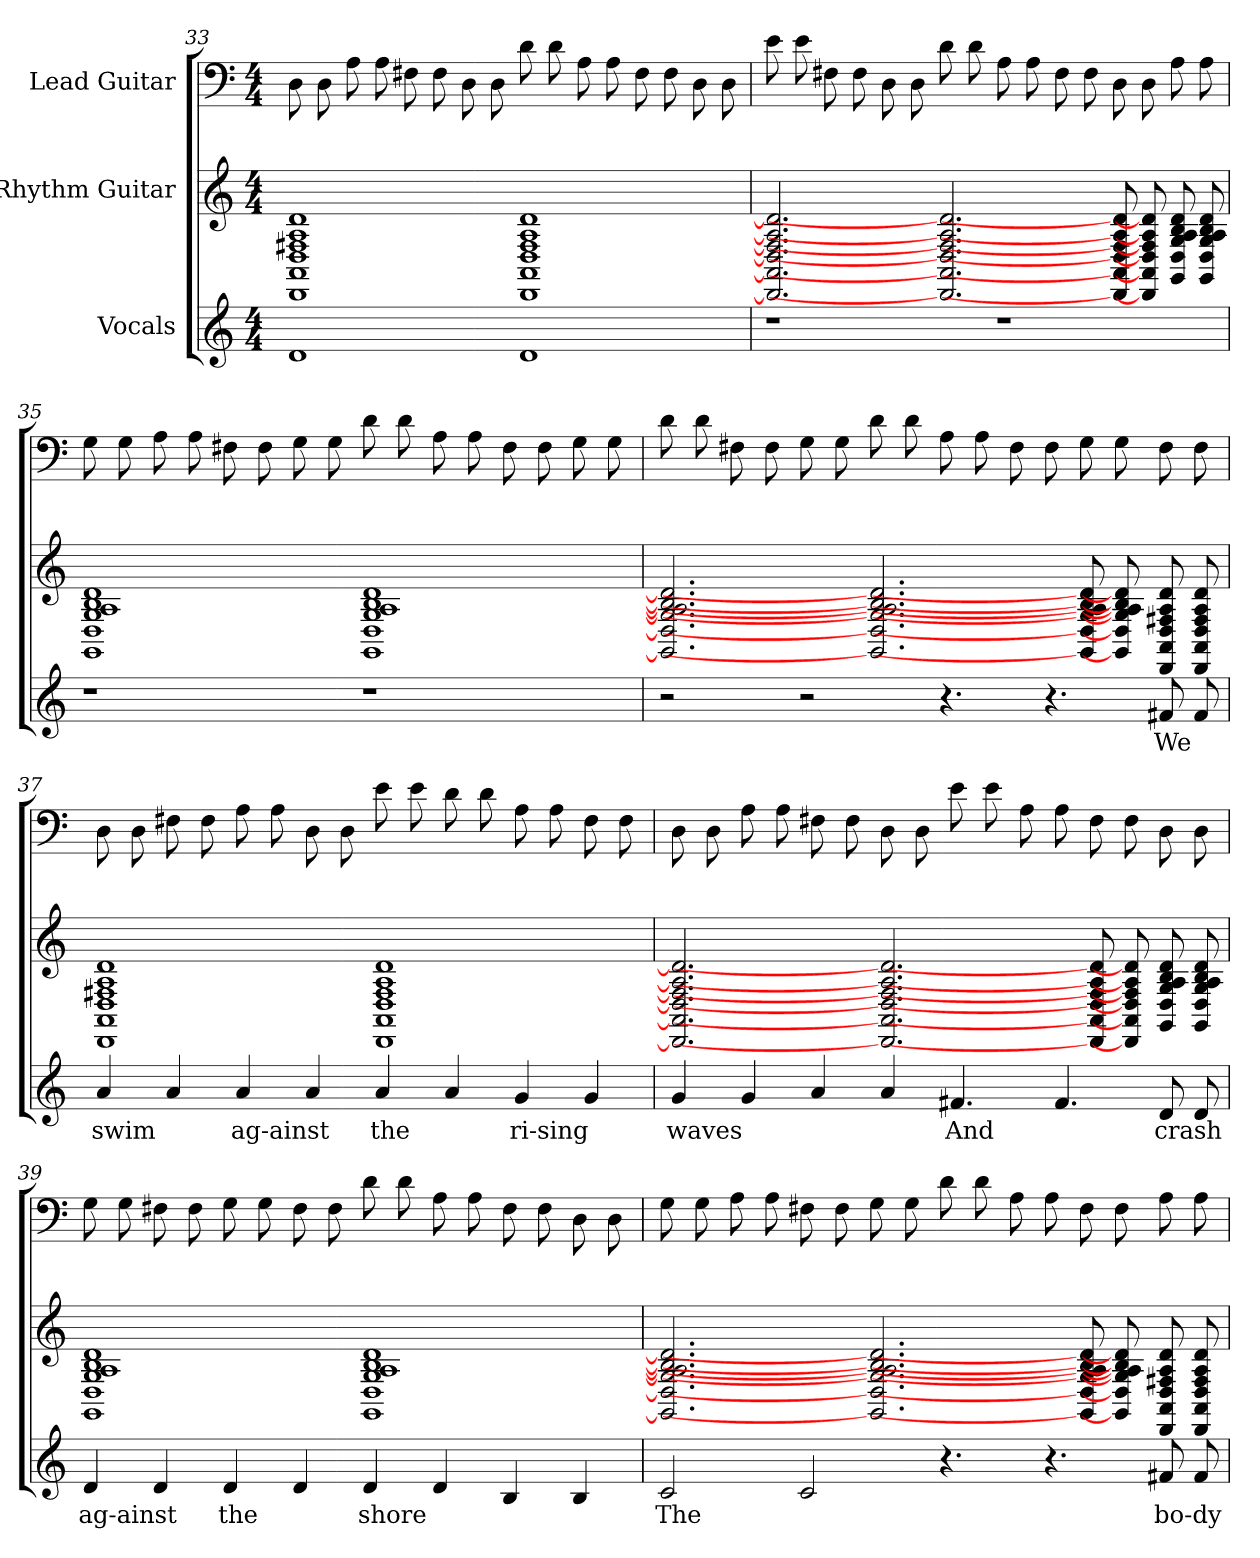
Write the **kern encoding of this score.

**kern	**text	**kern	**kern
*part3	*part3	*part2	*part1
*staff3	*staff3	*staff2	*staff1
*I"Vocals	*	*I"Rhythm Guitar	*I"Lead Guitar
*	*	*	*
*k[]	*	*k[]	*k[]
*M4/4	*	*M4/4	*M4/4
=33	=33	=33	=33
1d	.	1d 1A 1F# 1D 1AA 1DD	8D
.	.	.	8D
.	.	.	8A
.	.	.	8A
.	.	.	8F#
.	.	.	8F#
.	.	.	8D
.	.	.	8D
1d	.	1d 1A 1F# 1D 1AA 1DD	8d
.	.	.	8d
.	.	.	8A
.	.	.	8A
.	.	.	8F#
.	.	.	8F#
.	.	.	8D
.	.	.	8D
=34	=34	=34	=34
1r	.	2.d] 2.A] 2.F#] 2.D] 2.AA] 2.DD]	8e
.	.	.	8e
.	.	.	8F#
.	.	.	8F#
.	.	.	8D
.	.	.	8D
.	.	2.d] 2.A] 2.F#] 2.D] 2.AA] 2.DD]	8d
.	.	.	8d
1r	.	.	8A
.	.	.	8A
.	.	.	8F#
.	.	.	8F#
.	.	8d] 8A] 8F#] 8D] 8AA] 8DD]	8D
.	.	8d] 8A] 8F#] 8D] 8AA] 8DD]	8D
.	.	8d 8A 8B 8G 8D 8GG	8A
.	.	8d 8A 8B 8G 8D 8GG	8A
=35	=35	=35	=35
1r	.	1d 1A 1B 1G 1D 1GG	8G
.	.	.	8G
.	.	.	8A
.	.	.	8A
.	.	.	8F#
.	.	.	8F#
.	.	.	8G
.	.	.	8G
1r	.	1d 1A 1B 1G 1D 1GG	8d
.	.	.	8d
.	.	.	8A
.	.	.	8A
.	.	.	8F#
.	.	.	8F#
.	.	.	8G
.	.	.	8G
=36	=36	=36	=36
2r	.	2.d] 2.A] 2.B] 2.G] 2.D] 2.GG]	8d
.	.	.	8d
.	.	.	8F#
.	.	.	8F#
2r	.	.	8G
.	.	.	8G
.	.	2.d] 2.A] 2.B] 2.G] 2.D] 2.GG]	8d
.	.	.	8d
4.r	.	.	8A
.	.	.	8A
.	.	.	8F#
4.r	.	.	8F#
.	.	8d] 8A] 8B] 8G] 8D] 8GG]	8G
.	.	8d] 8A] 8B] 8G] 8D] 8GG]	8G
8f#	We	8d 8A 8F# 8D 8AA 8DD	8F#
8f#	.	8d 8A 8F# 8D 8AA 8DD	8F#
=37	=37	=37	=37
4a	swim	1d 1A 1F# 1D 1AA 1DD	8D
.	.	.	8D
4a	.	.	8F#
.	.	.	8F#
4a	ag-ainst	.	8A
.	.	.	8A
4a	.	.	8D
.	.	.	8D
4a	the	1d 1A 1F# 1D 1AA 1DD	8e
.	.	.	8e
4a	.	.	8d
.	.	.	8d
4g	ri-sing	.	8A
.	.	.	8A
4g	.	.	8F#
.	.	.	8F#
=38	=38	=38	=38
4g	waves	2.d] 2.A] 2.F#] 2.D] 2.AA] 2.DD]	8D
.	.	.	8D
4g	.	.	8A
.	.	.	8A
4a	.	.	8F#
.	.	.	8F#
4a	.	2.d] 2.A] 2.F#] 2.D] 2.AA] 2.DD]	8D
.	.	.	8D
4.f#	And	.	8e
.	.	.	8e
.	.	.	8A
4.f#	.	.	8A
.	.	8d] 8A] 8F#] 8D] 8AA] 8DD]	8F#
.	.	8d] 8A] 8F#] 8D] 8AA] 8DD]	8F#
8d	crash	8d 8A 8B 8G 8D 8GG	8D
8d	.	8d 8A 8B 8G 8D 8GG	8D
=39	=39	=39	=39
4d	ag-ainst	1d 1A 1B 1G 1D 1GG	8G
.	.	.	8G
4d	.	.	8F#
.	.	.	8F#
4d	the	.	8G
.	.	.	8G
4d	.	.	8F#
.	.	.	8F#
4d	shore	1d 1A 1B 1G 1D 1GG	8d
.	.	.	8d
4d	.	.	8A
.	.	.	8A
4B	.	.	8F#
.	.	.	8F#
4B	.	.	8D
.	.	.	8D
=40	=40	=40	=40
2c	The	2.d] 2.A] 2.B] 2.G] 2.D] 2.GG]	8G
.	.	.	8G
.	.	.	8A
.	.	.	8A
2c	.	.	8F#
.	.	.	8F#
.	.	2.d] 2.A] 2.B] 2.G] 2.D] 2.GG]	8G
.	.	.	8G
4.r	.	.	8d
.	.	.	8d
.	.	.	8A
4.r	.	.	8A
.	.	8d] 8A] 8B] 8G] 8D] 8GG]	8F#
.	.	8d] 8A] 8B] 8G] 8D] 8GG]	8F#
8f#	bo-dy	8d 8A 8F# 8D 8AA 8DD	8A
8f#	.	8d 8A 8F# 8D 8AA 8DD	8A
=	=	=	=
*-	*-	*-	*-
